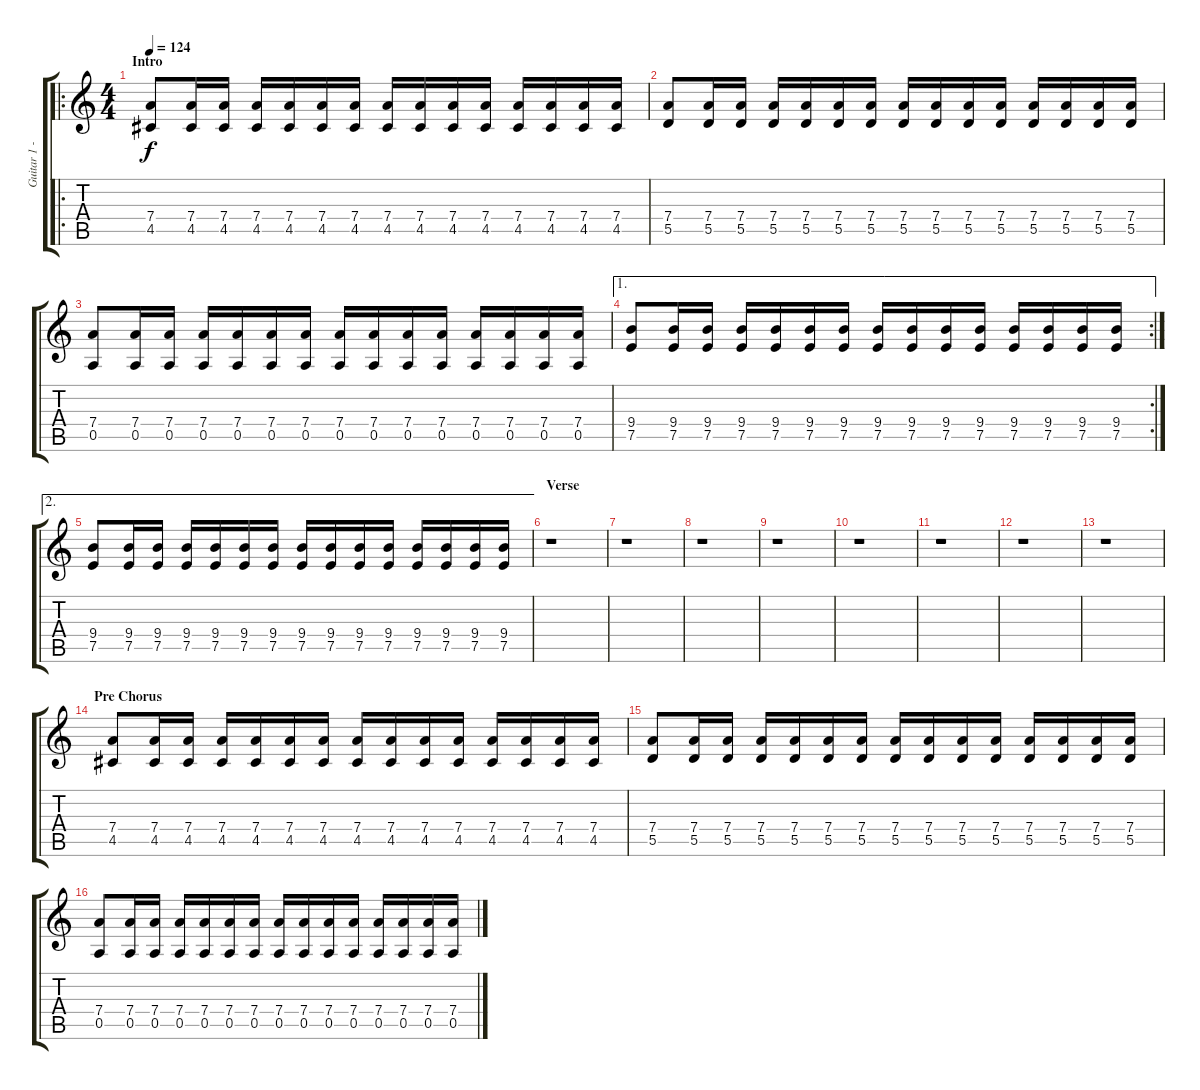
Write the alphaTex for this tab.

\track ("Guitar 1 - Acoustic" "Guitar 1 -") {instrument acousticguitarsteel}
\staff {score tabs}
\tuning (E4 B3 G3 D3 A2 E2) {hide}
\ro
\ts (4 4)
\section ("" "Intro")
\tempo 124
\clef g2
\ks c
(7.4 4.5).8{dy f instrument acousticguitarsteel} (7.4 4.5).16 (7.4 4.5).16 (7.4 4.5).16 (7.4 4.5).16 (7.4 4.5).16 (7.4 4.5).16 (7.4 4.5).16 (7.4 4.5).16 (7.4 4.5).16 (7.4 4.5).16 (7.4 4.5).16 (7.4 4.5).16 (7.4 4.5).16 (7.4 4.5).16 |
(7.4 5.5).8 (7.4 5.5).16 (7.4 5.5).16 (7.4 5.5).16 (7.4 5.5).16 (7.4 5.5).16 (7.4 5.5).16 (7.4 5.5).16 (7.4 5.5).16 (7.4 5.5).16 (7.4 5.5).16 (7.4 5.5).16 (7.4 5.5).16 (7.4 5.5).16 (7.4 5.5).16 |
(7.4 0.5).8 (7.4 0.5).16 (7.4 0.5).16 (7.4 0.5).16 (7.4 0.5).16 (7.4 0.5).16 (7.4 0.5).16 (7.4 0.5).16 (7.4 0.5).16 (7.4 0.5).16 (7.4 0.5).16 (7.4 0.5).16 (7.4 0.5).16 (7.4 0.5).16 (7.4 0.5).16 |
\ae 1
\rc 2
(9.4 7.5).8 (9.4 7.5).16 (9.4 7.5).16 (9.4 7.5).16 (9.4 7.5).16 (9.4 7.5).16 (9.4 7.5).16 (9.4 7.5).16 (9.4 7.5).16 (9.4 7.5).16 (9.4 7.5).16 (9.4 7.5).16 (9.4 7.5).16 (9.4 7.5).16 (9.4 7.5).16 |
\ae 2
(9.4 7.5).8 (9.4 7.5).16 (9.4 7.5).16 (9.4 7.5).16 (9.4 7.5).16 (9.4 7.5).16 (9.4 7.5).16 (9.4 7.5).16 (9.4 7.5).16 (9.4 7.5).16 (9.4 7.5).16 (9.4 7.5).16 (9.4 7.5).16 (9.4 7.5).16 (9.4 7.5).16 |
\section ("" "Verse")
r.1 |
r.1 |
r.1 |
r.1 |
r.1 |
r.1 |
r.1 |
r.1 |
\section ("" "Pre Chorus")
(7.4 4.5).8 (7.4 4.5).16 (7.4 4.5).16 (7.4 4.5).16 (7.4 4.5).16 (7.4 4.5).16 (7.4 4.5).16 (7.4 4.5).16 (7.4 4.5).16 (7.4 4.5).16 (7.4 4.5).16 (7.4 4.5).16 (7.4 4.5).16 (7.4 4.5).16 (7.4 4.5).16 |
(7.4 5.5).8 (7.4 5.5).16 (7.4 5.5).16 (7.4 5.5).16 (7.4 5.5).16 (7.4 5.5).16 (7.4 5.5).16 (7.4 5.5).16 (7.4 5.5).16 (7.4 5.5).16 (7.4 5.5).16 (7.4 5.5).16 (7.4 5.5).16 (7.4 5.5).16 (7.4 5.5).16 |
(7.4 0.5).8 (7.4 0.5).16 (7.4 0.5).16 (7.4 0.5).16 (7.4 0.5).16 (7.4 0.5).16 (7.4 0.5).16 (7.4 0.5).16 (7.4 0.5).16 (7.4 0.5).16 (7.4 0.5).16 (7.4 0.5).16 (7.4 0.5).16 (7.4 0.5).16 (7.4 0.5).16
